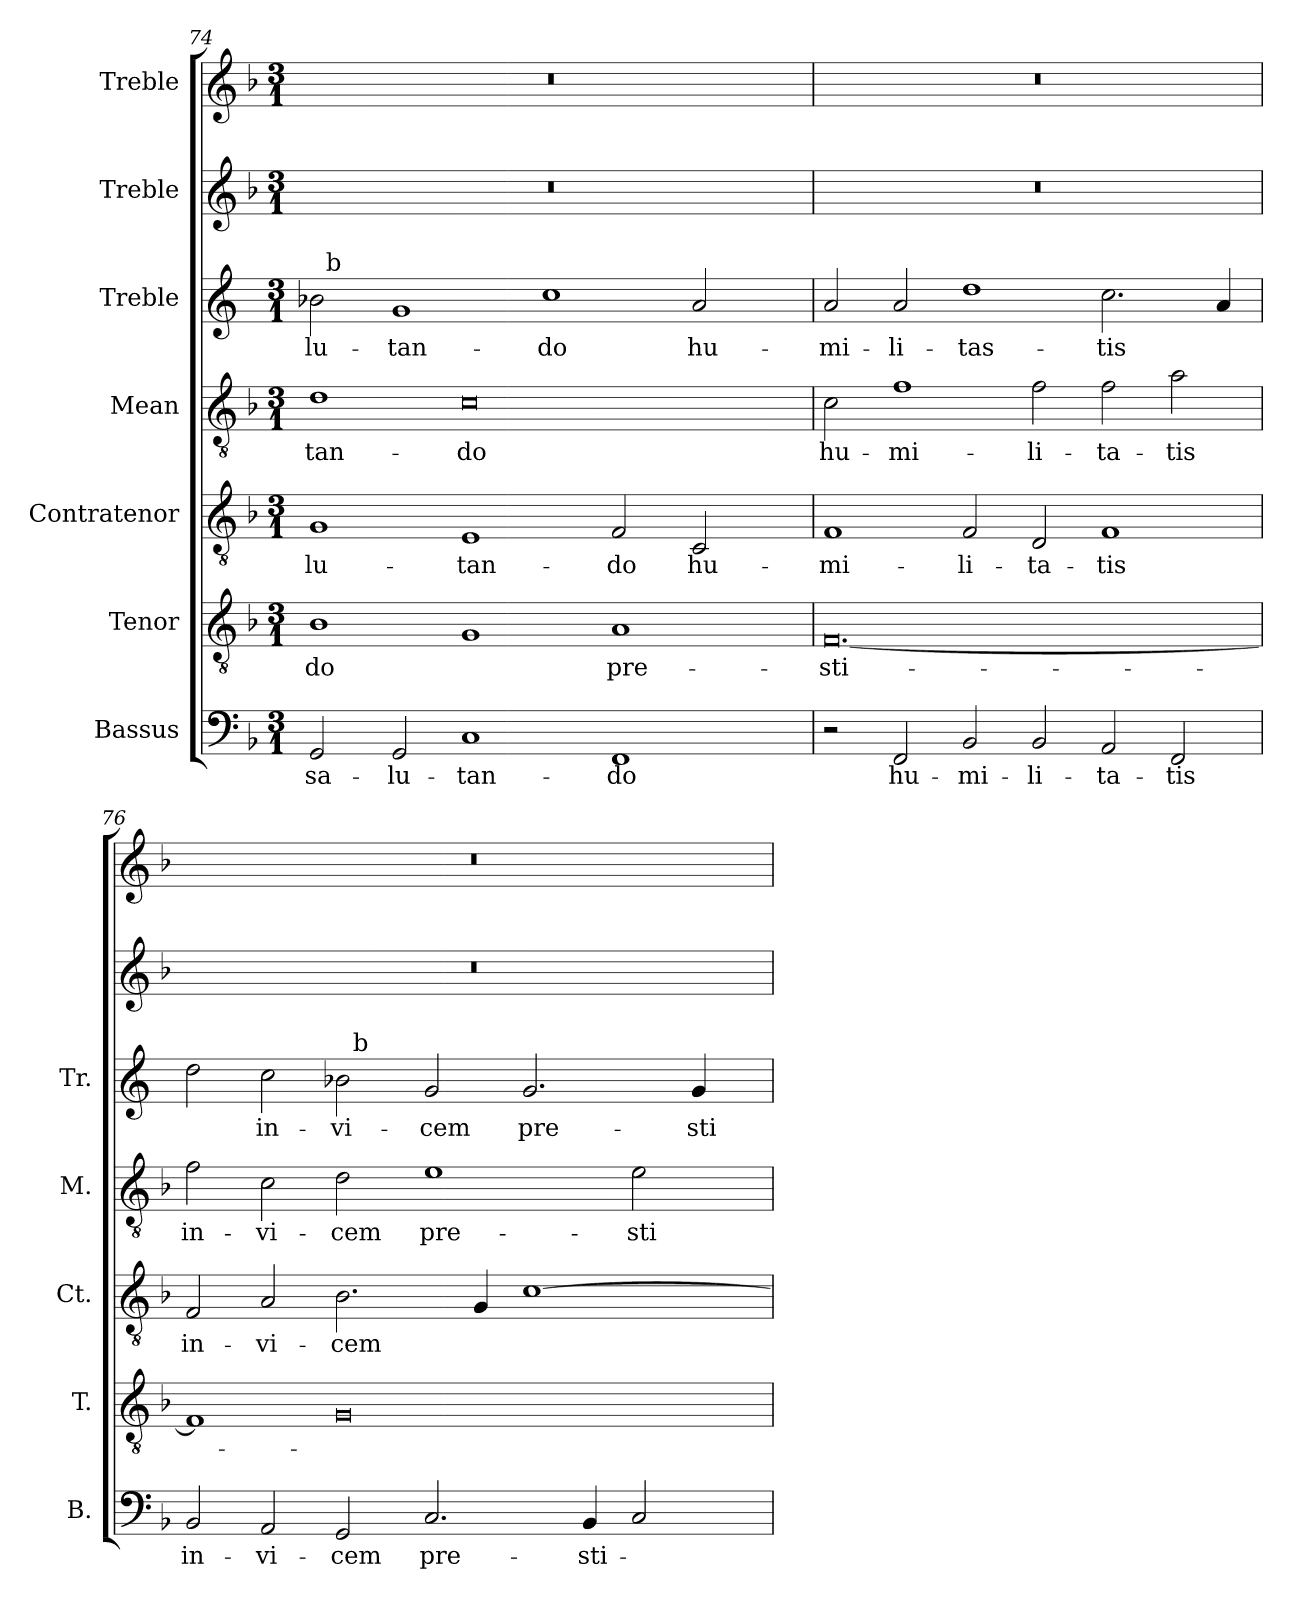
**kern	**text	**kern	**text	**kern	**text	**kern	**text	**kern	**text	**kern	**kern
*part7	*part7	*part6	*part6	*part5	*part5	*part4	*part4	*part3	*part3	*part2	*part1
*staff7	*staff7	*staff6	*staff6	*staff5	*staff5	*staff4	*staff4	*staff3	*staff3	*staff2	*staff1
*I"Bassus	*	*I"Tenor	*	*I"Contratenor	*	*I"Mean	*	*I"Treble	*	*I"Treble	*I"Treble
*I'B.	*	*I'T.	*	*I'Ct.	*	*I'M.	*	*I'Tr.	*	*	*
*clefF4	*	*clefGv2	*	*clefGv2	*	*clefGv2	*	*clefG2	*	*clefG2	*clefG2
*	*	*ITrd7c12	*	*ITrd7c12	*	*ITrd7c12	*	*	*	*	*
*k[b-]	*	*k[b-]	*	*k[b-]	*	*k[b-]	*	*k[]	*	*k[b-]	*k[b-]
*F:	*	*F:	*	*F:	*	*F:	*	*	*	*F:	*F:
*M3/1	*	*M3/1	*	*M3/1	*	*M3/1	*	*M3/1	*	*M3/1	*M3/1
=74	=74	=74	=74	=74	=74	=74	=74	=74	=74	=74	=74
!	!LO:LY:b:color=#000000	!	!	!	!	!	!	!	!	!	!
!	!	!	!LO:LY:b:color=#000000	!	!	!	!	!	!	!	!
!	!	!	!	!	!LO:LY:b:color=#000000	!	!	!	!	!	!
!	!	!	!	!	!	!	!LO:LY:b:color=#000000	!	!	!	!
!	!	!	!	!	!	!	!	!	!LO:LY:b:color=#000000	!LO:N:vis=1	!LO:N:vis=1
*	*	*	*	*	*	*	*	*^	*	*	*
2GGi/	sa-	1BB-i	-do	1GGi	-lu-	1Di	-tan-	2b-i\	32ryy	-lu-	0.r	0.r
.	.	.	.	.	.	.	.	.	256ryy	.	.	.
!	!	!	!	!	!	!	!	!	!LO:TX:a:t=b	!	!	!
.	.	.	.	.	.	.	.	.	1ryy	.	.	.
!	!LO:LY:b:color=#000000	!	!	!	!	!	!	!	!	!	!	!
!	!	!	!	!	!	!	!	!	!	!LO:LY:b:color=#000000	!	!
2GGi/	-lu-	.	.	.	.	.	.	1gi	.	-tan-	.	.
!	!LO:LY:b:color=#000000	!	!	!	!	!	!	!	!	!	!	!
!	!	!	!	!	!LO:LY:b:color=#000000	!	!	!	!	!	!	!
!	!	!	!	!	!	!	!LO:LY:b:color=#000000	!	!	!	!	!
1Ci	-tan-	1GGi	.	1EEi	-tan-	0Ci	-do	.	.	.	.	.
.	.	.	.	.	.	.	.	.	1ryy	.	.	.
!	!	!	!	!	!	!	!	!	!	!LO:LY:b:color=#000000	!	!
.	.	.	.	.	.	.	.	1cci	.	-do	.	.
!	!LO:LY:b:color=#000000	!	!	!	!	!	!	!	!	!	!	!
!	!	!	!LO:LY:b:color=#000000	!	!	!	!	!	!	!	!	!
!	!	!	!	!	!LO:LY:b:color=#000000	!	!	!	!	!	!	!
1FFi	-do	1AAi	pre-	2FFi/	-do	.	.	.	.	.	.	.
.	.	.	.	.	.	.	.	.	2ryy	.	.	.
!	!	!	!	!	!LO:LY:b:color=#000000	!	!	!	!	!	!	!
!	!	!	!	!	!	!	!	!	!	!LO:LY:b:color=#000000	!	!
.	.	.	.	2CCi/	hu-	.	.	2ai/	.	hu-	.	.
.	.	.	.	.	.	.	.	.	4ryy	.	.	.
.	.	.	.	.	.	.	.	.	8ryy	.	.	.
.	.	.	.	.	.	.	.	.	16ryy	.	.	.
.	.	.	.	.	.	.	.	.	64..ryy	.	.	.
*	*	*	*	*	*	*	*	*v	*v	*	*	*
=75`	=75`	=75`	=75`	=75`	=75`	=75`	=75`	=75`	=75`	=75`	=75`
*	*	*	*	*	*	*	*	*^	*	*	*
!	!	!	!LO:LY:b:color=#000000	!	!	!	!	!	!	!	!	!
*	*	*	*	*	*	*	*	*v	*v	*	*	*
*	*	*	*	*	*	*	*	*^	*	*	*
!	!	!	!	!	!LO:LY:b:color=#000000	!	!	!	!	!	!	!
*	*	*	*	*	*	*	*	*v	*v	*	*	*
*	*	*	*	*	*	*	*	*^	*	*	*
!	!	!	!	!	!	!	!LO:LY:b:color=#000000	!	!	!	!	!
*	*	*	*	*	*	*	*	*v	*v	*	*	*
*	*	*	*	*	*	*	*	*^	*	*	*
!	!	!	!	!	!	!	!	!	!	!LO:LY:b:color=#000000	!LO:N:vis=1	!LO:N:vis=1
*	*	*	*	*	*	*	*	*v	*v	*	*	*
2r	.	[<0.FFi	-sti-	1FFi	-mi-	2Ci\	hu-	2ai/	-mi-	0.r	0.r
!	!LO:LY:b:color=#000000	!	!	!	!	!	!	!	!	!	!
!	!	!	!	!	!	!	!LO:LY:b:color=#000000	!	!	!	!
!	!	!	!	!	!	!	!	!	!LO:LY:b:color=#000000	!	!
2FFi/	hu-	.	.	.	.	1Fi	-mi-	2ai/	-li-	.	.
!	!LO:LY:b:color=#000000	!	!	!	!	!	!	!	!	!	!
!	!	!	!	!	!LO:LY:b:color=#000000	!	!	!	!	!	!
!	!	!	!	!	!	!	!	!	!LO:LY:b:color=#000000	!	!
2BB-i/	-mi-	.	.	2FFi/	-li-	.	.	1ddi	-tas-	.	.
!	!LO:LY:b:color=#000000	!	!	!	!	!	!	!	!	!	!
!	!	!	!	!	!LO:LY:b:color=#000000	!	!	!	!	!	!
!	!	!	!	!	!	!	!LO:LY:b:color=#000000	!	!	!	!
2BB-i/	-li-	.	.	2DDi/	-ta-	2Fi\	-li-	.	.	.	.
!	!LO:LY:b:color=#000000	!	!	!	!	!	!	!	!	!	!
!	!	!	!	!	!LO:LY:b:color=#000000	!	!	!	!	!	!
!	!	!	!	!	!	!	!LO:LY:b:color=#000000	!	!	!	!
!	!	!	!	!	!	!	!	!	!LO:LY:b:color=#000000	!	!
2AAi/	-ta-	.	.	1FFi	-tis	2Fi\	-ta-	2.cci\	-tis	.	.
!	!LO:LY:b:color=#000000	!	!	!	!	!	!	!	!	!	!
!	!	!	!	!	!	!	!LO:LY:b:color=#000000	!	!	!	!
2FFi/	-tis	.	.	.	.	2Ai\	-tis	.	.	.	.
.	.	.	.	.	.	.	.	4ai/	.	.	.
!!LO:LB:g=z
=76`	=76`	=76`	=76`	=76`	=76`	=76`	=76`	=76`	=76`	=76`	=76`
!	!LO:LY:b:color=#000000	!	!	!	!	!	!	!	!	!	!
!	!	!	!	!	!LO:LY:b:color=#000000	!	!	!	!	!	!
!	!	!	!	!	!	!	!LO:LY:b:color=#000000	!	!	!LO:N:vis=1	!LO:N:vis=1
*	*	*	*	*	*	*	*	*^	*	*	*
2BB-i/	in-	1FFi]	.	2FFi/	in-	2Fi\	in-	2ddi\	1ryy	.	0.r	0.r
!	!LO:LY:b:color=#000000	!	!	!	!	!	!	!	!	!	!	!
!	!	!	!	!	!LO:LY:b:color=#000000	!	!	!	!	!	!	!
!	!	!	!	!	!	!	!LO:LY:b:color=#000000	!	!	!	!	!
!	!	!	!	!	!	!	!	!	!	!LO:LY:b:color=#000000	!	!
2AAi/	-vi-	.	.	2AAi/	-vi-	2Ci\	-vi-	2cci\	.	in-	.	.
!	!LO:LY:b:color=#000000	!	!	!	!	!	!	!	!	!	!	!
!	!	!	!	!	!LO:LY:b:color=#000000	!	!	!	!	!	!	!
!	!	!	!	!	!	!	!LO:LY:b:color=#000000	!	!	!	!	!
!	!	!	!	!	!	!	!	!	!	!LO:LY:b:color=#000000	!	!
2GGi/	-cem	0GGi	.	2.BB-i\	-cem	2Di\	-cem	2b-i\	32ryy	-vi-	.	.
.	.	.	.	.	.	.	.	.	256ryy	.	.	.
!	!	!	!	!	!	!	!	!	!LO:TX:a:t=b	!	!	!
.	.	.	.	.	.	.	.	.	1ryy	.	.	.
!	!LO:LY:b:color=#000000	!	!	!	!	!	!	!	!	!	!	!
!	!	!	!	!	!	!	!LO:LY:b:color=#000000	!	!	!	!	!
!	!	!	!	!	!	!	!	!	!	!LO:LY:b:color=#000000	!	!
2.Ci/	pre-	.	.	.	.	1Ei	pre-	2gi/	.	-cem	.	.
.	.	.	.	4GGi/	.	.	.	.	.	.	.	.
!	!	!	!	!	!	!	!	!	!	!LO:LY:b:color=#000000	!	!
.	.	.	.	[>1Ci	.	.	.	2.gi/	.	pre-	.	.
.	.	.	.	.	.	.	.	.	2ryy	.	.	.
!	!LO:LY:b:color=#000000	!	!	!	!	!	!	!	!	!	!	!
4BB-i/	-sti-	.	.	.	.	.	.	.	.	.	.	.
!	!	!	!	!	!	!	!LO:LY:b:color=#000000	!	!	!	!	!
2Ci/	.	.	.	.	.	2Ei\	-sti-	.	.	.	.	.
.	.	.	.	.	.	.	.	.	4ryy	.	.	.
!	!	!	!	!	!	!	!	!	!	!LO:LY:b:color=#000000	!	!
.	.	.	.	.	.	.	.	4gi/	.	-sti-	.	.
.	.	.	.	.	.	.	.	.	8ryy	.	.	.
.	.	.	.	.	.	.	.	.	16ryy	.	.	.
.	.	.	.	.	.	.	.	.	64..ryy	.	.	.
*	*	*	*	*	*	*	*	*v	*v	*	*	*
=`	=`	=`	=`	=`	=`	=`	=`	=`	=`	=`	=`
*-	*-	*-	*-	*-	*-	*-	*-	*-	*-	*-	*-
